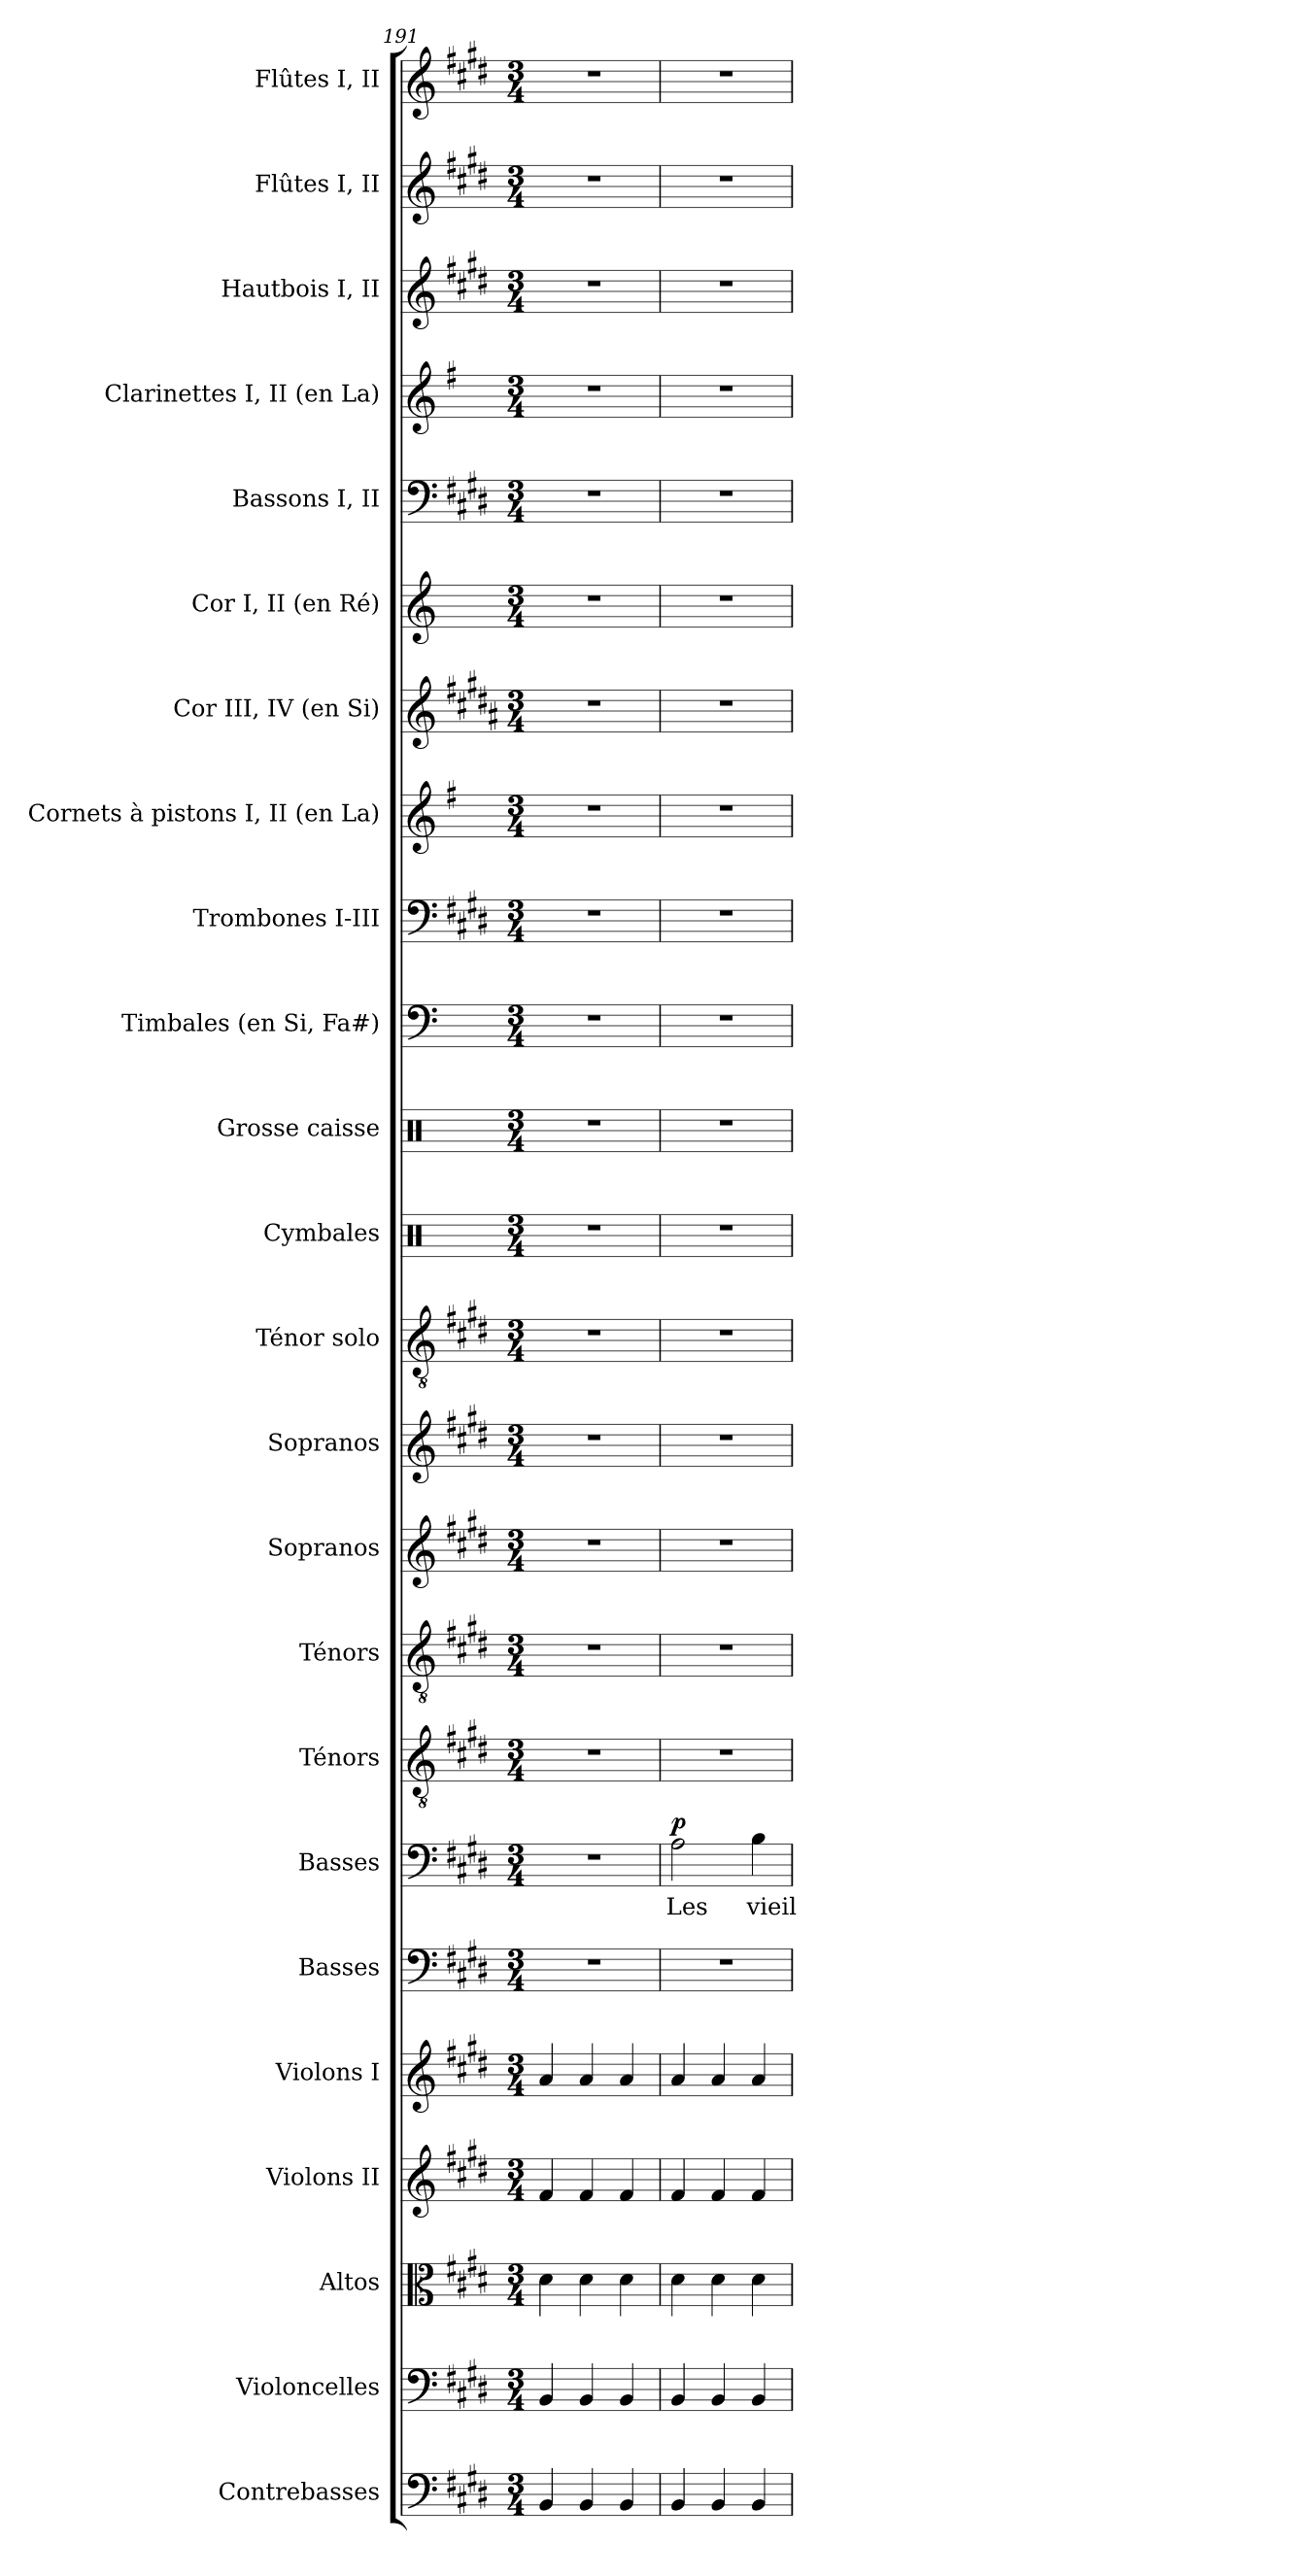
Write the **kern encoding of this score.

**kern	**kern	**kern	**kern	**kern	**kern	**kern	**text	**dynam	**kern	**kern	**kern	**kern	**kern	**kern	**kern	**kern	**kern	**kern	**kern	**kern	**kern	**kern	**kern	**kern	**kern
*part24	*part23	*part22	*part21	*part20	*part19	*part18	*part18	*part18	*part17	*part16	*part15	*part14	*part13	*part12	*part11	*part10	*part9	*part8	*part7	*part6	*part5	*part4	*part3	*part2	*part1
*staff24	*staff23	*staff22	*staff21	*staff20	*staff19	*staff18	*staff18	*staff18	*staff17	*staff16	*staff15	*staff14	*staff13	*staff12	*staff11	*staff10	*staff9	*staff8	*staff7	*staff6	*staff5	*staff4	*staff3	*staff2	*staff1
*I"Contrebasses	*I"Violoncelles	*I"Altos	*I"Violons II	*I"Violons I	*I"Basses	*I"Basses	*	*	*I"Ténors	*I"Ténors	*I"Sopranos	*I"Sopranos	*I"Ténor solo	*I"Cymbales	*I"Grosse caisse	*I"Timbales (en Si, Fa#)	*I"Trombones I-III	*I"Cornets à pistons I, II (en La)	*I"Cor III, IV (en Si)	*I"Cor I, II (en Ré)	*I"Bassons I, II	*I"Clarinettes I, II (en La)	*I"Hautbois I, II	*I"Flûtes I, II	*I"Flûtes I, II
*I'Cb.	*I'Vlles	*I'Altos	*I'Vns II	*I'Vns I	*I'Basses	*I'Basses	*	*	*I'Tén.	*I'Tén.	*I'Sopr.	*I'Sopr.	*I'Tén. solo	*I'Cym.	*I'G. c.	*I'Timb.	*I'Trb.	*I'C.à p. (La)	*I'Cor (Si)	*I'Cor (Ré)	*I'Bns	*I'Cl. (La)	*I'Hb.	*I'Fl.	*I'Fl.
*clefF4	*clefF4	*clefC3	*clefG2	*clefG2	*clefF4	*clefF4	*	*	*clefGv2	*clefGv2	*clefG2	*clefG2	*clefGv2	*clefX	*clefX	*clefF4	*clefF4	*clefG2	*clefG2	*clefG2	*clefF4	*clefG2	*clefG2	*clefG2	*clefG2
*ITrd7c12	*	*	*	*	*	*	*	*	*ITrd7c12	*ITrd7c12	*	*	*ITrd7c12	*	*	*	*	*ITrd2c3	*ITrd8c13	*ITrd6c10	*	*ITrd2c3	*	*	*
*k[f#c#g#d#]	*k[f#c#g#d#]	*k[f#c#g#d#]	*k[f#c#g#d#]	*k[f#c#g#d#]	*k[f#c#g#d#]	*k[f#c#g#d#]	*	*	*k[f#c#g#d#]	*k[f#c#g#d#]	*k[f#c#g#d#]	*k[f#c#g#d#]	*k[f#c#g#d#]	*k[]	*k[]	*k[]	*k[f#c#g#d#]	*k[f#c#g#d#]	*k[f#c#g#d#a#]	*k[f#c#]	*k[f#c#g#d#]	*k[f#c#g#d#]	*k[f#c#g#d#]	*k[f#c#g#d#]	*k[f#c#g#d#]
*E:	*E:	*E:	*E:	*E:	*E:	*E:	*	*	*E:	*E:	*E:	*E:	*E:	*C:	*C:	*C:	*E:	*E:	*B:	*D:	*E:	*E:	*E:	*E:	*E:
*M3/4	*M3/4	*M3/4	*M3/4	*M3/4	*M3/4	*M3/4	*	*	*M3/4	*M3/4	*M3/4	*M3/4	*M3/4	*M3/4	*M3/4	*M3/4	*M3/4	*M3/4	*M3/4	*M3/4	*M3/4	*M3/4	*M3/4	*M3/4	*M3/4
=191	=191	=191	=191	=191	=191	=191	=191	=191	=191	=191	=191	=191	=191	=191	=191	=191	=191	=191	=191	=191	=191	=191	=191	=191	=191
!	!	!	!	!	!LO:N:vis=1	!LO:N:vis=1	!	!	!LO:N:vis=1	!LO:N:vis=1	!LO:N:vis=1	!LO:N:vis=1	!LO:N:vis=1	!LO:N:vis=1	!LO:N:vis=1	!LO:N:vis=1	!LO:N:vis=1	!LO:N:vis=1	!LO:N:vis=1	!LO:N:vis=1	!LO:N:vis=1	!LO:N:vis=1	!LO:N:vis=1	!LO:N:vis=1	!LO:N:vis=1
4BBBi/	4BBi/	4d#i\	4f#i/	4ai/	2.r	2.r	.	.	2.r	2.r	2.r	2.r	2.r	2.r	2.r	2.r	2.r	2.r	2.r	2.r	2.r	2.r	2.r	2.r	2.r
4BBBi/	4BBi/	4d#i\	4f#i/	4ai/	.	.	.	.	.	.	.	.	.	.	.	.	.	.	.	.	.	.	.	.	.
4BBBi/	4BBi/	4d#i\	4f#i/	4ai/	.	.	.	.	.	.	.	.	.	.	.	.	.	.	.	.	.	.	.	.	.
=192	=192	=192	=192	=192	=192	=192	=192	=192	=192	=192	=192	=192	=192	=192	=192	=192	=192	=192	=192	=192	=192	=192	=192	=192	=192
!	!	!	!	!	!LO:N:vis=1	!	!	!	!	!	!	!	!	!	!	!	!	!	!	!	!	!	!	!	!
!	!	!	!	!	!	!	!LO:LY:b:color=#000000	!	!LO:N:vis=1	!LO:N:vis=1	!LO:N:vis=1	!LO:N:vis=1	!LO:N:vis=1	!LO:N:vis=1	!LO:N:vis=1	!LO:N:vis=1	!LO:N:vis=1	!LO:N:vis=1	!LO:N:vis=1	!LO:N:vis=1	!LO:N:vis=1	!LO:N:vis=1	!LO:N:vis=1	!LO:N:vis=1	!LO:N:vis=1
4BBBi/	4BBi/	4d#i\	4f#i/	4ai/	2.r	2Ai\	Les	p	2.r	2.r	2.r	2.r	2.r	2.r	2.r	2.r	2.r	2.r	2.r	2.r	2.r	2.r	2.r	2.r	2.r
4BBBi/	4BBi/	4d#i\	4f#i/	4ai/	.	.	.	.	.	.	.	.	.	.	.	.	.	.	.	.	.	.	.	.	.
!	!	!	!	!	!	!	!LO:LY:b:color=#000000	!	!	!	!	!	!	!	!	!	!	!	!	!	!	!	!	!	!
4BBBi/	4BBi/	4d#i\	4f#i/	4ai/	.	4Bi\	vieil-	.	.	.	.	.	.	.	.	.	.	.	.	.	.	.	.	.	.
=	=	=	=	=	=	=	=	=	=	=	=	=	=	=	=	=	=	=	=	=	=	=	=	=	=
*-	*-	*-	*-	*-	*-	*-	*-	*-	*-	*-	*-	*-	*-	*-	*-	*-	*-	*-	*-	*-	*-	*-	*-	*-	*-
